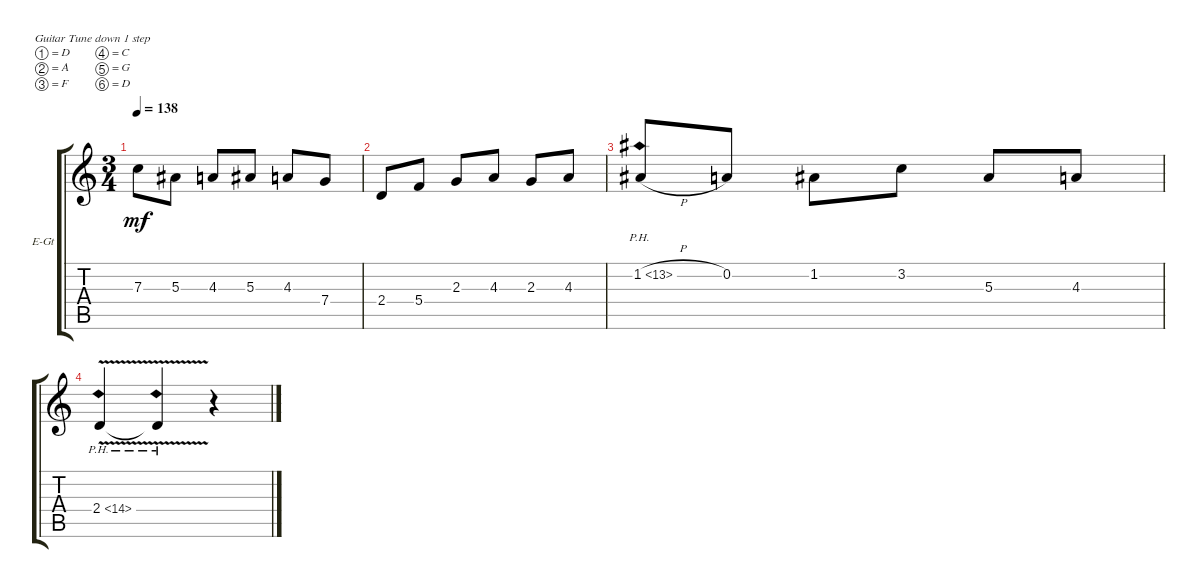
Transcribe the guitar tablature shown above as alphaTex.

\defaultSystemsLayout 4
\bracketExtendMode groupsimilarinstruments
\firstSystemTrackNameOrientation horizontal
\otherSystemsTrackNameOrientation horizontal
\track ("Sami" "E-Gt") {instrument distortionguitar}
\staff {score tabs}
\tuning (D4 A3 F3 C3 G2 D2)
\ts (3 4)
\tempo 138
\clef g2
\ks c
7.3.8{dy mf} 5.3.8 4.3.8 5.3.8 4.3.8 7.4.8 |
2.4.8 5.4.8 2.3.8 4.3.8 2.3.8 4.3.8 |
1.2{ph 12 h}.8 0.2.8 1.2.8 3.2.8 5.3.8 4.3.8 |
2.4{ph 12 v}.4 2.4{ph 12 v t}.4 r.4
